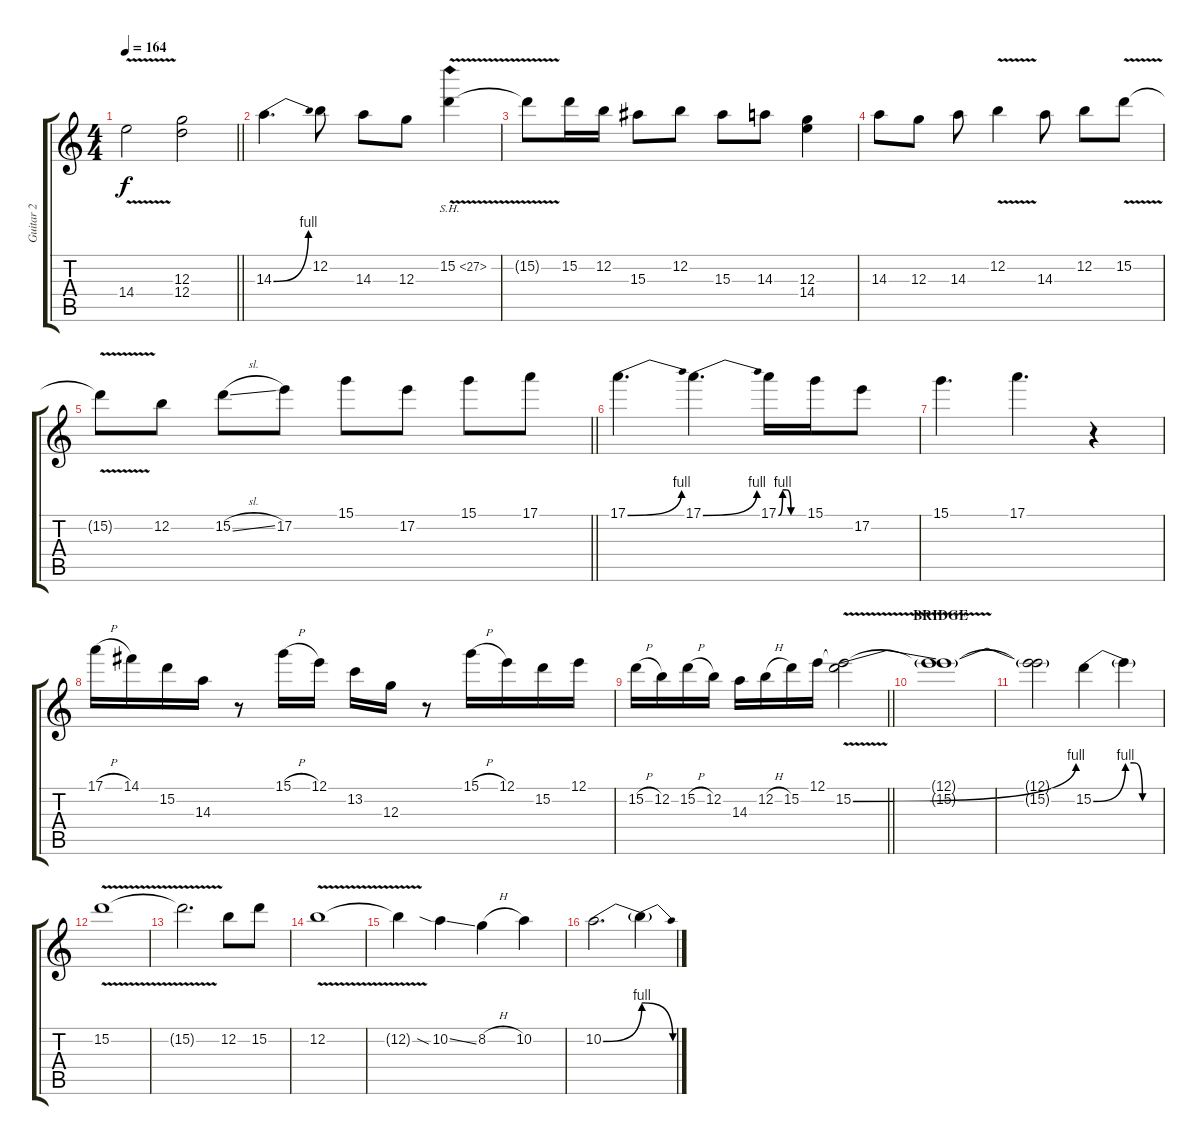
\track ("Guitar 2" "Guitar 2") {instrument overdrivenguitar}
\staff {score tabs}
\tuning (E4 B3 G3 D3 A2 D2) {hide}
\ts (4 4)
\tempo 164
\clef g2
\barLineRight lightlight
\ks c
14.4{v t}.2{dy f} (12.3 12.4).2 |
14.3{be (bend 0 0 60 4)}.4{d} 12.2.8 14.3.8 12.3.8 15.2{sh 12 v}.4 |
15.2{t}.8 15.2.16 12.2.16 15.3.8 12.2.8 15.3.8 14.3.8 (12.3 14.4).4 |
14.3.8 12.3.8 14.3.8 12.2{v}.4 14.3.8 12.2.8 15.2{v}.8 |
\barLineRight lightlight
15.2{t}.8 12.2.8 15.2{sl}.8 17.2.8 15.1.8 17.2.8 15.1.8 17.1.8 |
17.1{be (bend 0 0 60 4)}.4{d} 17.1{be (bend 0 0 60 4)}.4{d} 17.1{be (custom 0 0 10 4 20 4 30 0 60 0)}.16 15.1.16 17.2.8 |
15.1.4{d} 17.1.4{d} r.4 |
17.1{h}.16 14.1.16 15.2.16 14.3.16 r.8 15.1{h}.16 12.1.16 13.2.16 12.3.16 r.8 15.1{h}.16 12.1.16 15.2.16 12.1.16 |
\barLineRight lightlight
15.2{h}.16 12.2.16 15.2{h}.16 12.2.16 14.3.16 12.2{h}.16 15.2.16 12.1.16 (12.1{t} 15.2{be (bend 0 0 60 4) v}).2 |
\section ("" "BRIDGE")
(12.1{t} 15.2{t}).1{volume 8} |
(12.1{t} 15.2{t}).2 15.2{be (bend 0 0 60 4)}.4 15.2{be (custom 0 4 15 4 30 0 60 0) t}.4 |
15.2{v}.1{instrument overdrivenguitar} |
15.2{t}.2{d} 12.2.8 15.2.8 |
12.2{v}.1 |
12.2{t}.4 10.2{sia ss}.4 8.2{h}.4 10.2.4 |
10.2{be (bend 0 0 60 4)}.2{d} 10.2{be (release 0 4 60 0) t}.4
